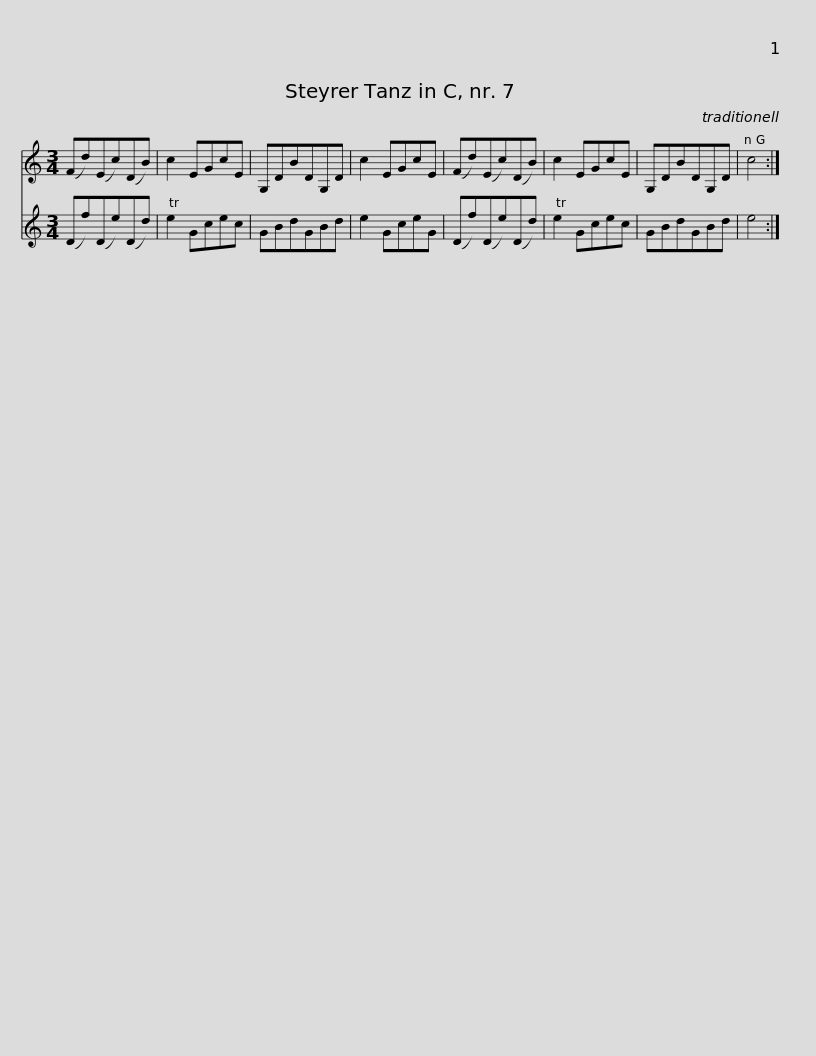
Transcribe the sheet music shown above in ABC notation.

X:1
%%score 1 2
L:1/8
M:3/4
I:linebreak $
K:C
V:1 treble
V:2 treble
V:1
 (Fd)(Ec)(DB) | c2 EGcE | G,DBDG,D | c2 EGcE | (Fd)(Ec)(DB) | %5
 c2 EGcE | G,DBDG,D | c4 :| %8
V:2
 (Df)(De)(Dd) | Te2 Gcec | GBdGBd | e2 GceG | (Df)(De)(Dd) | %5
 Te2 Gcec | GBdGBd | e4 :| %8
